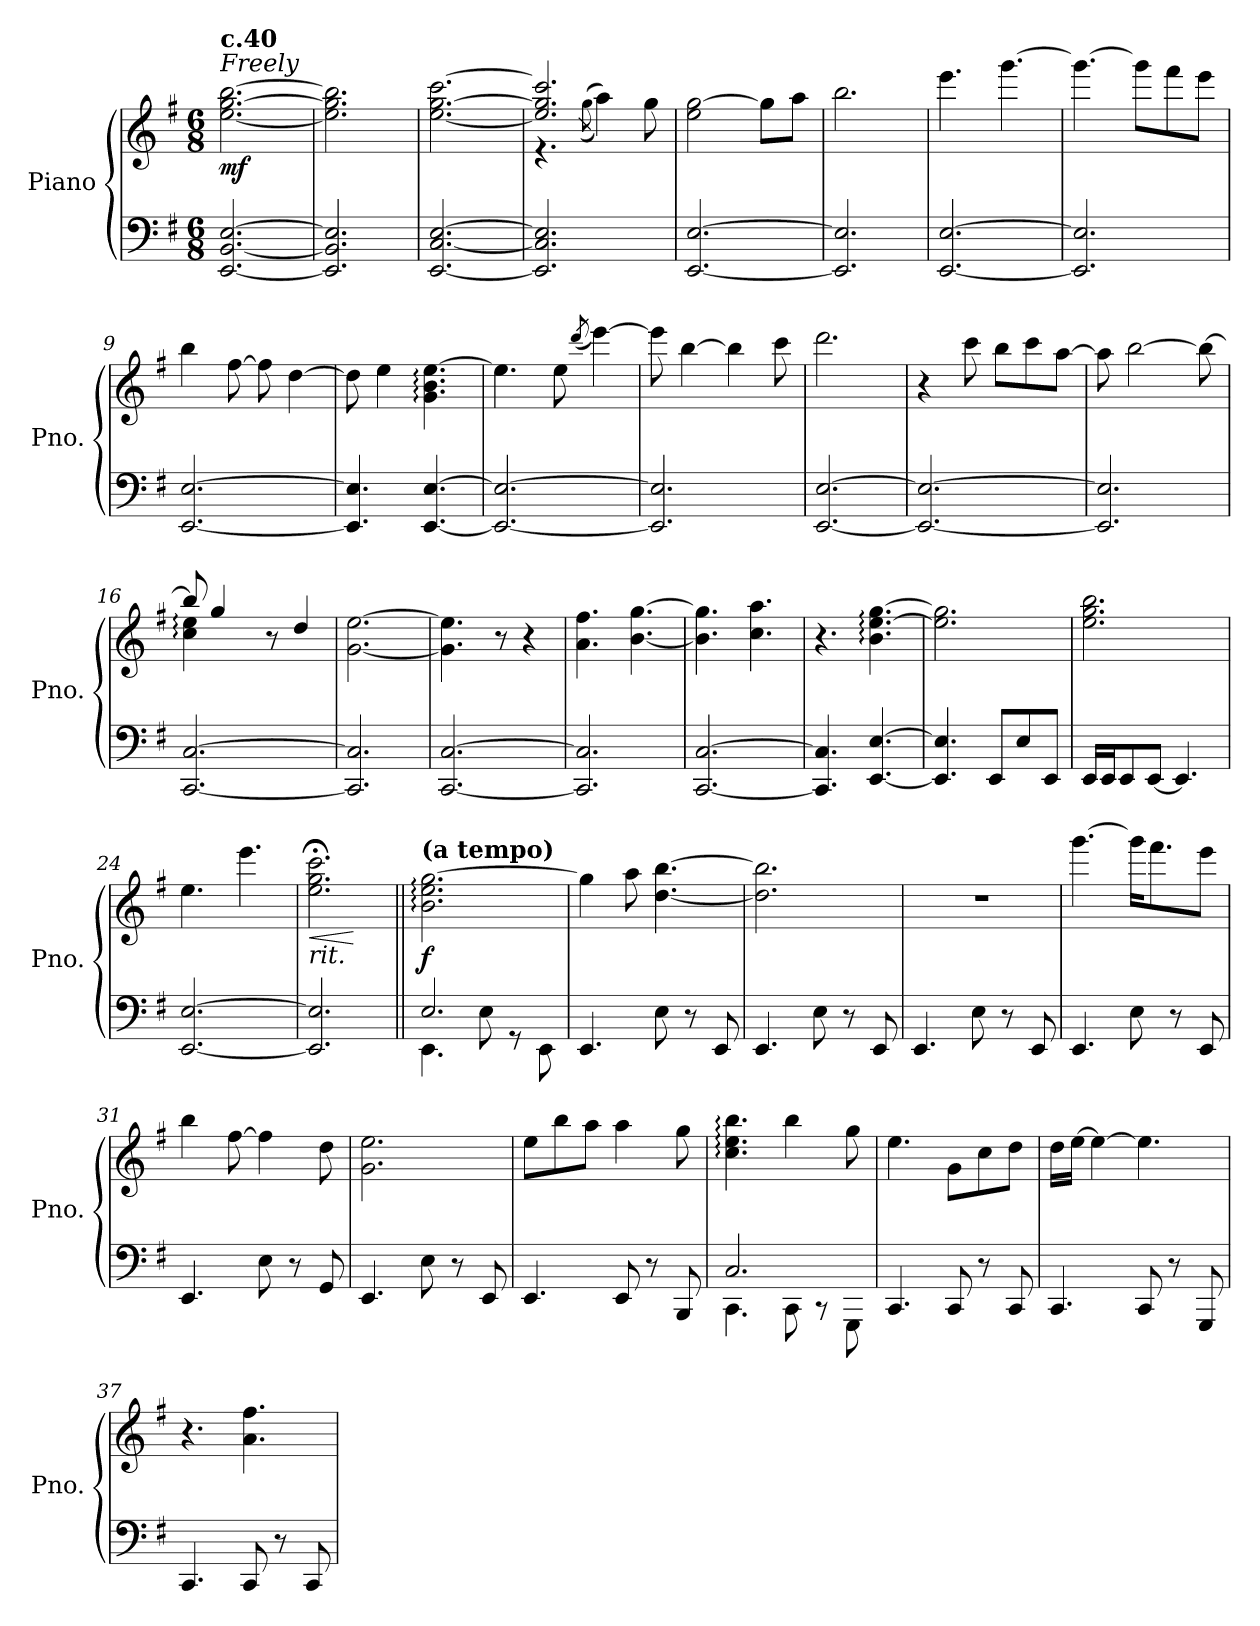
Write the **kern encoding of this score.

**kern	**kern	**dynam
*part1	*part1	*part1
*staff2	*staff1	*staff1/2
*I"Piano	*	*
*I'Pno.	*	*
*clefF4	*clefG2	*
*k[f#]	*k[f#]	*
*M6/8	*M6/8	*
=1	=1	=1
!	!LO:TX:a:i:t=Freely	!
!	!LO:TX:a:B:t=c.40	!
!	!	!LO:DY:b
[2.EE/ [2.BB/ [2.E/	[2.ee\ [2.gg\ [2.bb\	mf
=2	=2	=2
2.EE/] 2.BB/] 2.E/]	2.ee\] 2.gg\] 2.bb\]	.
=3	=3	=3
[2.EE/ [2.C/ [2.E/	[2.ee\ [2.gg\ [2.ccc\	.
=4	=4	=4
*	*^	*
2.EE/] 2.C/] 2.E/]	2.ee/] 2.gg/] 2.ccc/]	4.r	.
.	.	(>(>8qgg\	.
.	.	4aa\))	.
.	.	8gg\	.
*	*v	*v	*
=5	=5	=5
[2.EE/ [2.E/	2ee\ [2gg\	.
.	8gg\L]	.
.	8aa\J	.
!!LO:LB:g=z
=6	=6	=6
2.EE/] 2.E/]	2.bb\	.
=7	=7	=7
[2.EE/ [2.E/	4.eee\	.
.	[4.ggg\	.
=8	=8	=8
2.EE/] 2.E/]	4.ggg\_	.
.	8ggg\L]	.
.	8fff#\	.
.	8eee\J	.
=9	=9	=9
[2.EE/ [2.E/	4bb\	.
.	[8ff#\	.
.	8ff#\]	.
.	[4dd\	.
=10	=10	=10
4.EE/] 4.E/]	8dd\]	.
.	4ee\	.
[4.EE/ [4.E/	4.g\: 4.b\: [4.ee\:	.
!!LO:LB:g=z
=11	=11	=11
2.EE/_ 2.E/_	4.ee\]	.
.	8ee\	.
.	(<8qddd/	.
.	[4eee\)	.
=12	=12	=12
2.EE/] 2.E/]	8eee\]	.
.	[4bb\	.
.	4bb\]	.
.	8ccc\	.
=13	=13	=13
[2.EE/ [2.E/	2.ddd\	.
=14	=14	=14
2.EE/_ 2.E/_	4r	.
.	8ccc\	.
.	8bb\L	.
.	8ccc\	.
.	[8aa\J	.
=15	=15	=15
2.EE/] 2.E/]	8aa\]	.
.	[2bb\	.
.	8bb\_	.
!!LO:LB:g=z
=16	=16	=16
*	*^	*
[2.CC/ [2.C/	8bb/]	4cc\: 4ee\:	.
.	4gg/	.	.
.	.	2ryy	.
.	8r	.	.
.	4dd/	.	.
*	*v	*v	*
=17	=17	=17
2.CC/] 2.C/]	[2.g\ [2.ee\	.
=18	=18	=18
[2.CC/ [2.C/	4.g\] 4.ee\]	.
.	8r	.
.	4r	.
=19	=19	=19
2.CC/] 2.C/]	4.a\ 4.ff#\	.
.	[4.b\ [4.gg\	.
=20	=20	=20
[2.CC/ [2.C/	4.b\] 4.gg\]	.
.	4.cc\ 4.aa\	.
!!LO:LB:g=z
=21	=21	=21
4.CC/] 4.C/]	4.r	.
[4.EE/ [4.E/	4.b\: [4.ee\: [4.gg\:	.
=22	=22	=22
4.EE/] 4.E/]	2.ee\] 2.gg\]	.
8EE/L	.	.
8E/	.	.
8EE/J	.	.
=23	=23	=23
16EE/LL	2.ee\ 2.gg\ 2.bb\	.
16EE/J	.	.
8EE/	.	.
[8EE/J	.	.
4.EE/]	.	.
=24	=24	=24
[2.EE/ [2.E/	4.ee\	.
.	4.eee\	.
=25	=25	=25
!	!LO:TX:b:i:t=rit.	!
!	!	!LO:HP:b
2.EE/] 2.E/]	2.ee\;< 2.gg\;< 2.ccc\;<	<
.	.	[
!!LO:PB:g=z
=26||	=26||	=26||
*	*MM74	*
*^	*	*
!	!	!LO:TX:a:B:t=(a tempo)	!
!	!	!	!LO:DY:b
2.E/	4.EE\	2.b\: 2.ee\: [2.gg\:	f
.	8E\	.	.
.	8r	.	.
.	8EE\	.	.
*v	*v	*	*
=27	=27	=27
4.EE/	4gg\]	.
.	8aa\	.
8E\	[4.dd\ [4.bb\	.
8r	.	.
8EE/	.	.
=28	=28	=28
4.EE/	2.dd\] 2.bb\]	.
8E\	.	.
8r	.	.
8EE/	.	.
=29	=29	=29
4.EE/	2.r	.
8E\	.	.
8r	.	.
8EE/	.	.
=30	=30	=30
4.EE/	[4.ggg\	.
8E\	16ggg\KL]	.
.	8.fff#\	.
8r	.	.
8EE/	8eee\J	.
=31	=31	=31
4.EE/	4bb\	.
.	[8ff#\	.
8E\	4ff#\]	.
8r	.	.
8GG/	8dd\	.
!!LO:LB:g=z
=32	=32	=32
4.EE/	2.g\ 2.ee\	.
8E\	.	.
8r	.	.
8EE/	.	.
=33	=33	=33
4.EE/	8ee\L	.
.	8bb\	.
.	8aa\J	.
8EE/	4aa\	.
8r	.	.
8BBB/	8gg\	.
=34	=34	=34
*^	*	*
2.C/	4.CC\	4.cc\: 4.ee\: 4.bb\:	.
.	8CC\	4bb\	.
.	8r	.	.
.	8GGG\	8gg\	.
*v	*v	*	*
=35	=35	=35
4.CC/	4.ee\	.
8CC/	8g\L	.
8r	8cc\	.
8CC/	8dd\J	.
=36	=36	=36
4.CC/	16dd\LL	.
.	[16ee\JJ	.
.	4ee\_	.
8CC/	4.ee\]	.
8r	.	.
8GGG/	.	.
=37	=37	=37
4.CC/	4.r	.
8CC/	4.a\ 4.ff#\	.
8r	.	.
8CC/	.	.
=	=	=
*-	*-	*-
